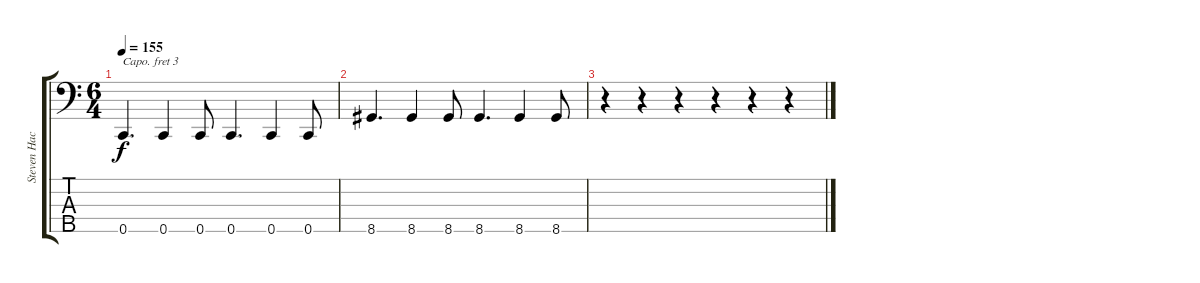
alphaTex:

\track ("Steven Hackney Bass" "Steven Hac") {instrument slapbass1 bank 255}
\staff {score tabs}
\capo 3
\tuning (G2 D2 A1 E1 A0) {hide}
\ts (6 4)
\tempo 155
\clef f4
\ks c
0.5.4{d dy f} 0.5.4 0.5.8 0.5.4{d} 0.5.4 0.5.8 |
8.5.4{d} 8.5.4 8.5.8 8.5.4{d} 8.5.4 8.5.8 |
r.4 r.4 r.4 r.4 r.4 r.4
